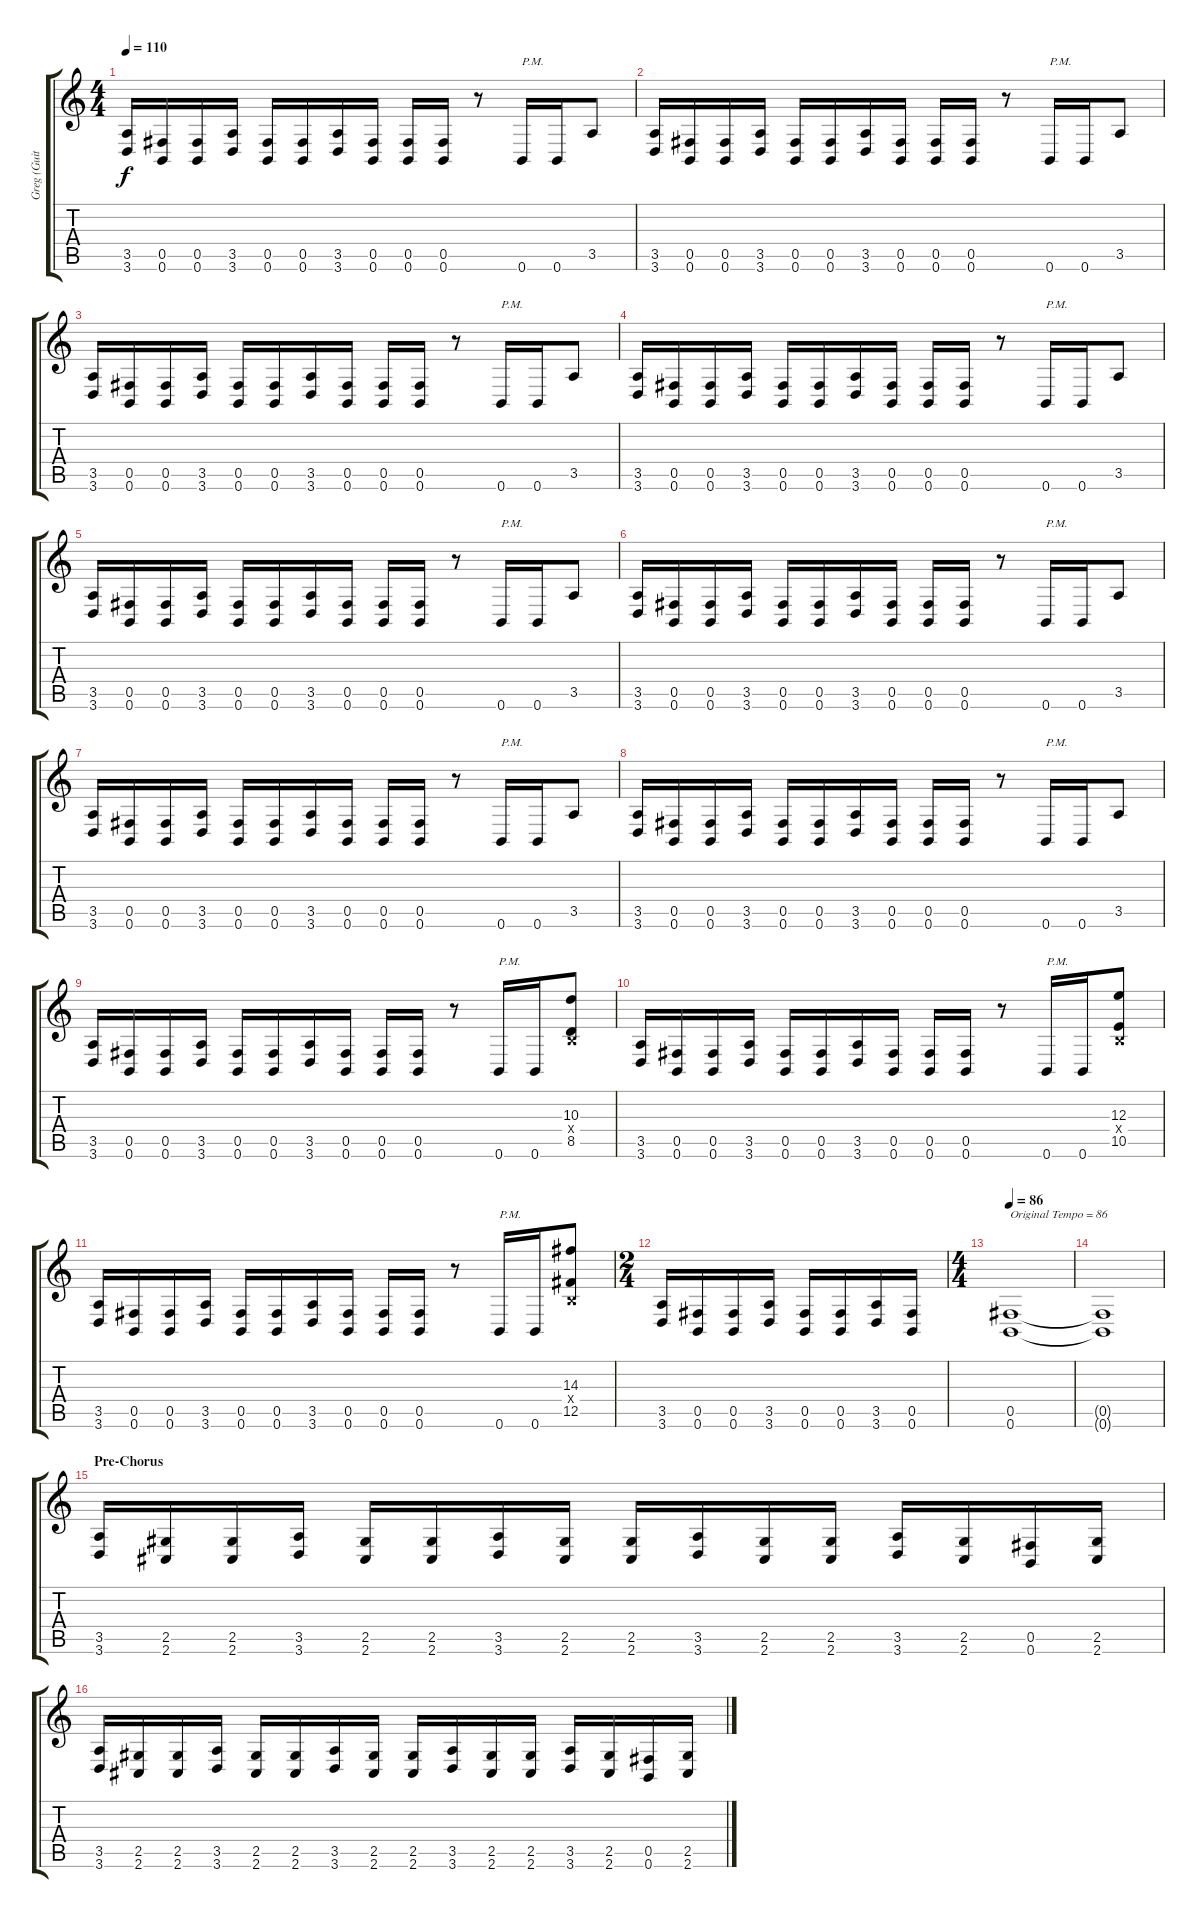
\track ("Greg (Guitar)" "Greg (Guit") {instrument distortionguitar}
\staff {score tabs}
\tuning (Db4 Ab3 E3 B2 Gb2 B1) {hide}
\ts (4 4)
\tempo 110
\clef g2
\ks c
(3.5 3.6).16{dy f} (0.5 0.6).16 (0.5 0.6).16 (3.5 3.6).16 (0.5 0.6).16 (0.5 0.6).16 (3.5 3.6).16 (0.5 0.6).16 (0.5 0.6).16 (0.5 0.6).16 r.8 0.6.16{txt "P.M."} 0.6.16 3.5.8 |
(3.5 3.6).16 (0.5 0.6).16 (0.5 0.6).16 (3.5 3.6).16 (0.5 0.6).16 (0.5 0.6).16 (3.5 3.6).16 (0.5 0.6).16 (0.5 0.6).16 (0.5 0.6).16 r.8 0.6.16{txt "P.M."} 0.6.16 3.5.8 |
(3.5 3.6).16 (0.5 0.6).16 (0.5 0.6).16 (3.5 3.6).16 (0.5 0.6).16 (0.5 0.6).16 (3.5 3.6).16 (0.5 0.6).16 (0.5 0.6).16 (0.5 0.6).16 r.8 0.6.16{txt "P.M."} 0.6.16 3.5.8 |
(3.5 3.6).16 (0.5 0.6).16 (0.5 0.6).16 (3.5 3.6).16 (0.5 0.6).16 (0.5 0.6).16 (3.5 3.6).16 (0.5 0.6).16 (0.5 0.6).16 (0.5 0.6).16 r.8 0.6.16{txt "P.M."} 0.6.16 3.5.8 |
(3.5 3.6).16 (0.5 0.6).16 (0.5 0.6).16 (3.5 3.6).16 (0.5 0.6).16 (0.5 0.6).16 (3.5 3.6).16 (0.5 0.6).16 (0.5 0.6).16 (0.5 0.6).16 r.8 0.6.16{txt "P.M."} 0.6.16 3.5.8 |
(3.5 3.6).16 (0.5 0.6).16 (0.5 0.6).16 (3.5 3.6).16 (0.5 0.6).16 (0.5 0.6).16 (3.5 3.6).16 (0.5 0.6).16 (0.5 0.6).16 (0.5 0.6).16 r.8 0.6.16{txt "P.M."} 0.6.16 3.5.8 |
(3.5 3.6).16 (0.5 0.6).16 (0.5 0.6).16 (3.5 3.6).16 (0.5 0.6).16 (0.5 0.6).16 (3.5 3.6).16 (0.5 0.6).16 (0.5 0.6).16 (0.5 0.6).16 r.8 0.6.16{txt "P.M."} 0.6.16 3.5.8 |
(3.5 3.6).16 (0.5 0.6).16 (0.5 0.6).16 (3.5 3.6).16 (0.5 0.6).16 (0.5 0.6).16 (3.5 3.6).16 (0.5 0.6).16 (0.5 0.6).16 (0.5 0.6).16 r.8 0.6.16{txt "P.M."} 0.6.16 3.5.8 |
(3.5 3.6).16 (0.5 0.6).16 (0.5 0.6).16 (3.5 3.6).16 (0.5 0.6).16 (0.5 0.6).16 (3.5 3.6).16 (0.5 0.6).16 (0.5 0.6).16 (0.5 0.6).16 r.8 0.6.16{txt "P.M."} 0.6.16 (10.3 0.4{x} 8.5).8 |
(3.5 3.6).16 (0.5 0.6).16 (0.5 0.6).16 (3.5 3.6).16 (0.5 0.6).16 (0.5 0.6).16 (3.5 3.6).16 (0.5 0.6).16 (0.5 0.6).16 (0.5 0.6).16 r.8 0.6.16{txt "P.M."} 0.6.16 (12.3 0.4{x} 10.5).8 |
(3.5 3.6).16 (0.5 0.6).16 (0.5 0.6).16 (3.5 3.6).16 (0.5 0.6).16 (0.5 0.6).16 (3.5 3.6).16 (0.5 0.6).16 (0.5 0.6).16 (0.5 0.6).16 r.8 0.6.16{txt "P.M."} 0.6.16 (14.3 0.4{x} 12.5).8 |
\ts (2 4)
(3.5 3.6).16 (0.5 0.6).16 (0.5 0.6).16 (3.5 3.6).16 (0.5 0.6).16 (0.5 0.6).16 (3.5 3.6).16 (0.5 0.6).16 |
\ts (4 4)
\tempo 86
(0.5 0.6).1{txt "Original Tempo = 86"} |
(0.5{t} 0.6{t}).1 |
\section ("" "Pre-Chorus")
(3.5 3.6).16 (2.5 2.6).16 (2.5 2.6).16 (3.5 3.6).16 (2.5 2.6).16 (2.5 2.6).16 (3.5 3.6).16 (2.5 2.6).16 (2.5 2.6).16 (3.5 3.6).16 (2.5 2.6).16 (2.5 2.6).16 (3.5 3.6).16 (2.5 2.6).16 (0.5 0.6).16 (2.5 2.6).16 |
(3.5 3.6).16 (2.5 2.6).16 (2.5 2.6).16 (3.5 3.6).16 (2.5 2.6).16 (2.5 2.6).16 (3.5 3.6).16 (2.5 2.6).16 (2.5 2.6).16 (3.5 3.6).16 (2.5 2.6).16 (2.5 2.6).16 (3.5 3.6).16 (2.5 2.6).16 (0.5 0.6).16 (2.5 2.6).16
